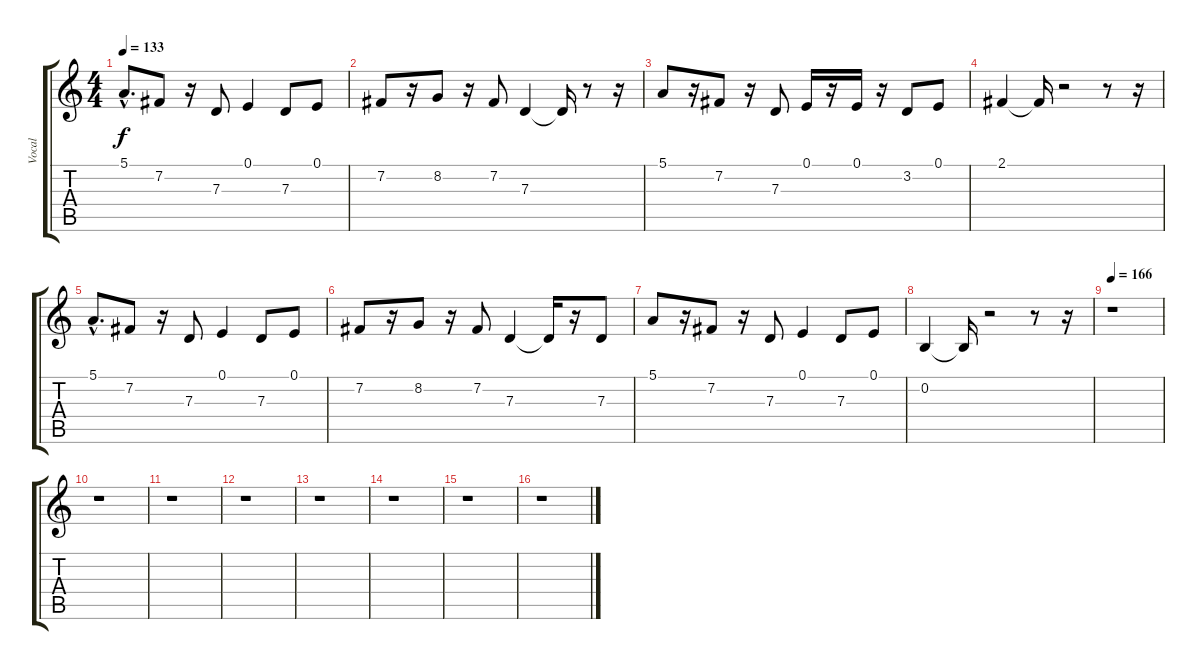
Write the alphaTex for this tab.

\track ("Vocal" "Vocal") {instrument fx4atmosphere}
\staff {score tabs}
\tuning (E4 B3 G3 D3 A2 E2) {hide}
\ts (4 4)
\tempo 133
\clef g2
\ks c
5.1{hac}.8{d dy f} 7.2.8 r.16 7.3.8 0.1.4 7.3.8 0.1.8 |
7.2.8 r.16 8.2.8 r.16 7.2.8 7.3.4 7.3{t}.16 r.8 r.16 |
5.1.8 r.16 7.2.8 r.16 7.3.8 0.1.16 r.16 0.1.16 r.16 3.2.8 0.1.8 |
2.1.4 2.1{t}.16 r.2 r.8 r.16 |
5.1{hac}.8{d} 7.2.8 r.16 7.3.8 0.1.4 7.3.8 0.1.8 |
7.2.8 r.16 8.2.8 r.16 7.2.8 7.3.4 7.3{t}.16 r.16 7.3.8 |
5.1.8 r.16 7.2.8 r.16 7.3.8 0.1.4 7.3.8 0.1.8 |
0.2.4 0.2{t}.16 r.2 r.8 r.16 |
\tempo 166
r.1 |
r.1 |
r.1 |
r.1 |
r.1 |
r.1 |
r.1 |
r.1
